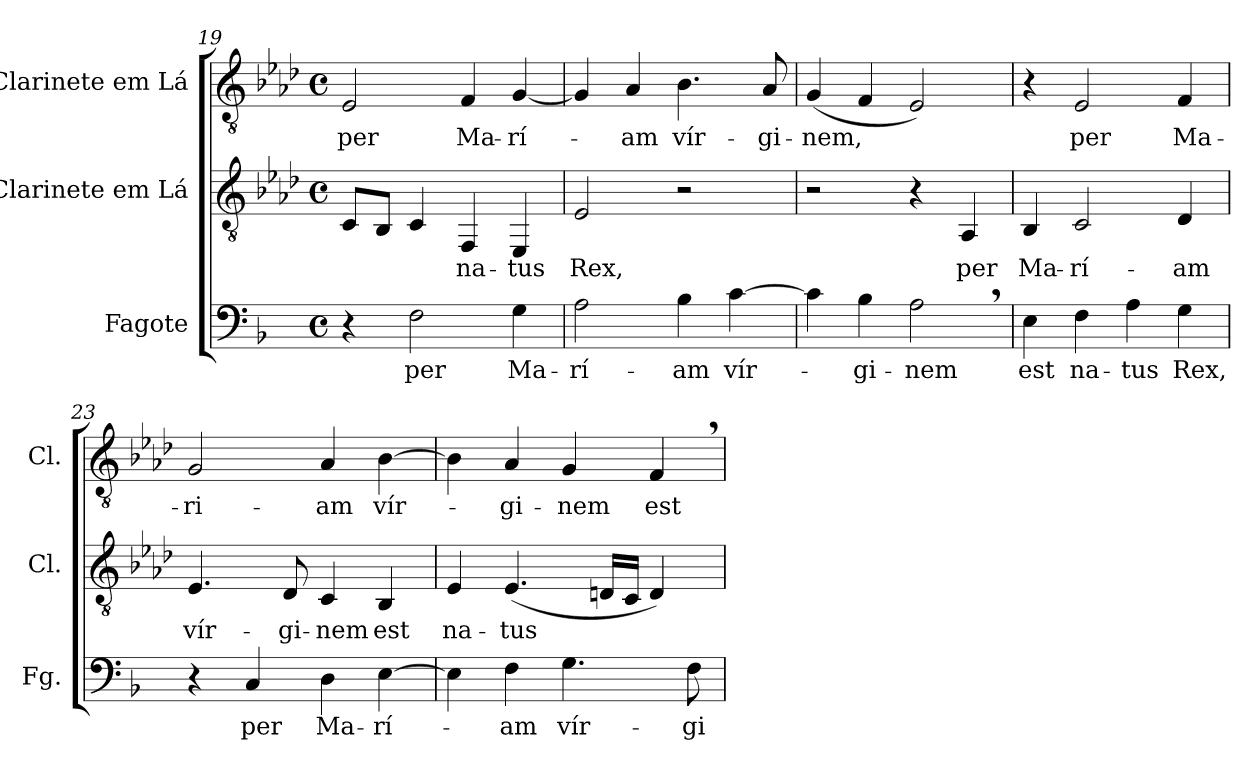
**kern	**text	**kern	**text	**kern	**text
*part3	*part3	*part2	*part2	*part1	*part1
*staff3	*staff3	*staff2	*staff2	*staff1	*staff1
*I"Fagote	*	*I"Clarinete em Lá	*	*I"Clarinete em Lá	*
*I'Fg.	*	*I'Cl.	*	*I'Cl.	*
*clefF4	*	*clefGv2	*	*clefGv2	*
*	*	*ITrd2c3	*	*ITrd2c3	*
*k[b-]	*	*k[b-]	*	*k[b-]	*
*F:	*	*F:	*	*F:	*
*M4/4	*	*M4/4	*	*M4/4	*
*met(c)	*	*met(c)	*	*met(c)	*
=19	=19	=19	=19	=19	=19
!	!	!	!	!	!LO:LY:b:color=#000000
4r	.	8AAi/L	.	2Ci/	per
.	.	8GGi/J	.	.	.
!	!LO:LY:b:color=#000000	!	!	!	!
2Fi\	per	4AAi/	.	.	.
!	!	!	!LO:LY:b:color=#000000	!	!
!	!	!	!	!	!LO:LY:b:color=#000000
.	.	4DDi/	na-	4Di/	Ma-
!	!LO:LY:b:color=#000000	!	!	!	!
!	!	!	!LO:LY:b:color=#000000	!	!
!	!	!	!	!	!LO:LY:b:color=#000000
4Gi\	Ma-	4CCi/	-tus	[<4Ei/	-rí-
=20	=20	=20	=20	=20	=20
!	!LO:LY:b:color=#000000	!	!	!	!
!	!	!	!LO:LY:b:color=#000000	!	!
2Ai\	-rí-	2Ci/	Rex,	4Ei/]	.
!	!	!	!	!	!LO:LY:b:color=#000000
.	.	.	.	4Fi/	-am
!	!LO:LY:b:color=#000000	!	!	!	!
!	!	!	!	!	!LO:LY:b:color=#000000
4B-i\	-am	2r	.	4.Gi\	vír-
!	!LO:LY:b:color=#000000	!	!	!	!
[>4ci\	vír-	.	.	.	.
!	!	!	!	!	!LO:LY:b:color=#000000
.	.	.	.	8Fi/	-gi-
=21	=21	=21	=21	=21	=21
!	!	!	!	!	!LO:LY:b:color=#000000
4ci\]	.	2r	.	(4Ei/	-nem,
!	!LO:LY:b:color=#000000	!	!	!	!
4B-i\	-gi-	.	.	4Di/	.
!	!LO:LY:b:color=#000000	!	!	!	!
2A,i\	-nem	4r	.	2Ci/)	.
!	!	!	!LO:LY:b:color=#000000	!	!
.	.	4FFi/	per	.	.
=22	=22	=22	=22	=22	=22
!	!LO:LY:b:color=#000000	!	!	!	!
!	!	!	!LO:LY:b:color=#000000	!	!
4Ei\	est	4GGi/	Ma-	4r	.
!	!LO:LY:b:color=#000000	!	!	!	!
!	!	!	!LO:LY:b:color=#000000	!	!
!	!	!	!	!	!LO:LY:b:color=#000000
4Fi\	na-	2AAi/	-rí-	2Ci/	per
!	!LO:LY:b:color=#000000	!	!	!	!
4Ai\	-tus	.	.	.	.
!	!LO:LY:b:color=#000000	!	!	!	!
!	!	!	!LO:LY:b:color=#000000	!	!
!	!	!	!	!	!LO:LY:b:color=#000000
4Gi\	Rex,	4BB-i/	-am	4Di/	Ma-
!!LO:LB:g=z
=23	=23	=23	=23	=23	=23
!	!	!	!LO:LY:b:color=#000000	!	!
!	!	!	!	!	!LO:LY:b:color=#000000
4r	.	4.Ci/	vír-	2Ei/	-ri-
!	!LO:LY:b:color=#000000	!	!	!	!
4Ci/	per	.	.	.	.
!	!	!	!LO:LY:b:color=#000000	!	!
.	.	8BB-i/	-gi-	.	.
!	!LO:LY:b:color=#000000	!	!	!	!
!	!	!	!LO:LY:b:color=#000000	!	!
!	!	!	!	!	!LO:LY:b:color=#000000
4Di\	Ma-	4AAi/	-nem	4Fi/	-am
!	!LO:LY:b:color=#000000	!	!	!	!
!	!	!	!LO:LY:b:color=#000000	!	!
!	!	!	!	!	!LO:LY:b:color=#000000
[>4Ei\	-rí-	4GGi/	est	[>4Gi\	vír-
=24	=24	=24	=24	=24	=24
!	!	!	!LO:LY:b:color=#000000	!	!
4Ei\]	.	4Ci/	na-	4Gi\]	.
!	!LO:LY:b:color=#000000	!	!	!	!
!	!	!	!LO:LY:b:color=#000000	!	!
!	!	!	!	!	!LO:LY:b:color=#000000
4Fi\	-am	(4.Ci/	-tus	4Fi/	-gi-
!	!LO:LY:b:color=#000000	!	!	!	!
!	!	!	!	!	!LO:LY:b:color=#000000
4.Gi\	vír-	.	.	4Ei/	-nem
.	.	16BBni/LL	.	.	.
.	.	16AAi/JJ	.	.	.
!	!	!	!	!	!LO:LY:b:color=#000000
.	.	4BBi/)	.	4D,i/	est
!	!LO:LY:b:color=#000000	!	!	!	!
8Fi\	-gi-	.	.	.	.
=	=	=	=	=	=
*-	*-	*-	*-	*-	*-
